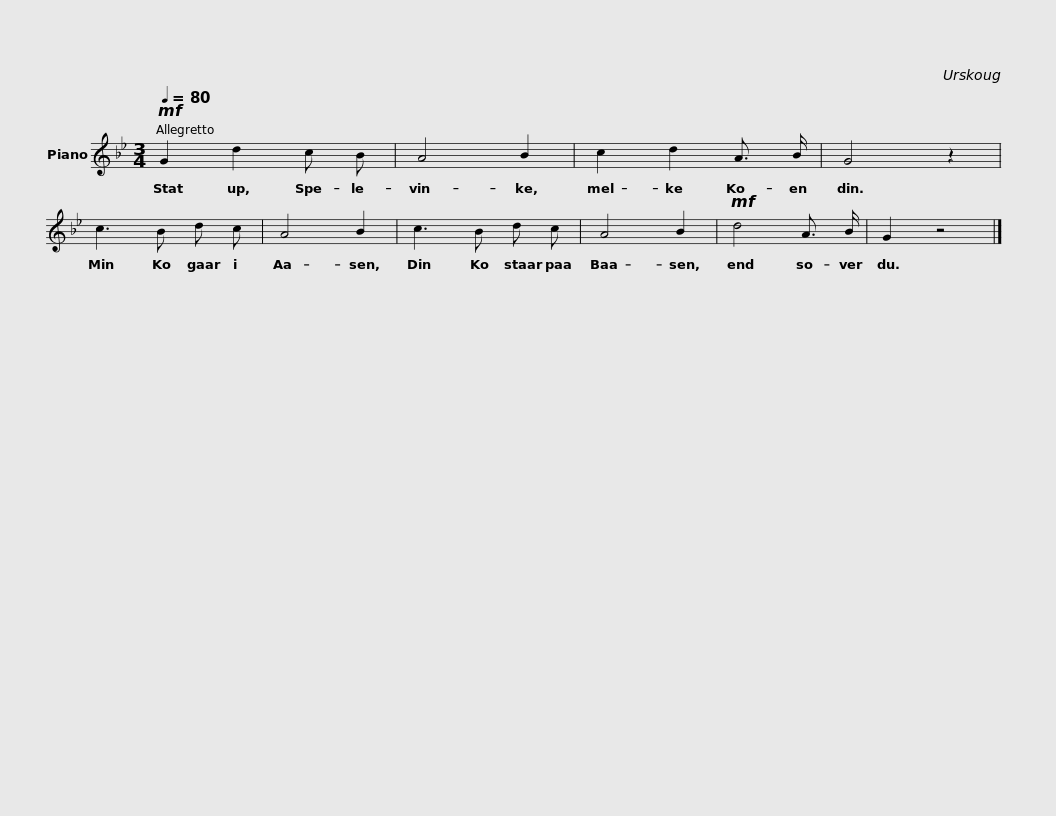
X:1
L:1/8
Q:1/4=80
M:3/4
I:linebreak $
K:Bb
V:1 treble
V:1
!mf! G2 d2 c B | A4 B2 | c2 d2 A3/2 B/ | G4 z2 | c3 B d c | %5
 A4 B2 |$ c3 B d c | A4 B2 |!mf! d4 A3/2 B/ | G2 z4 |] %10
